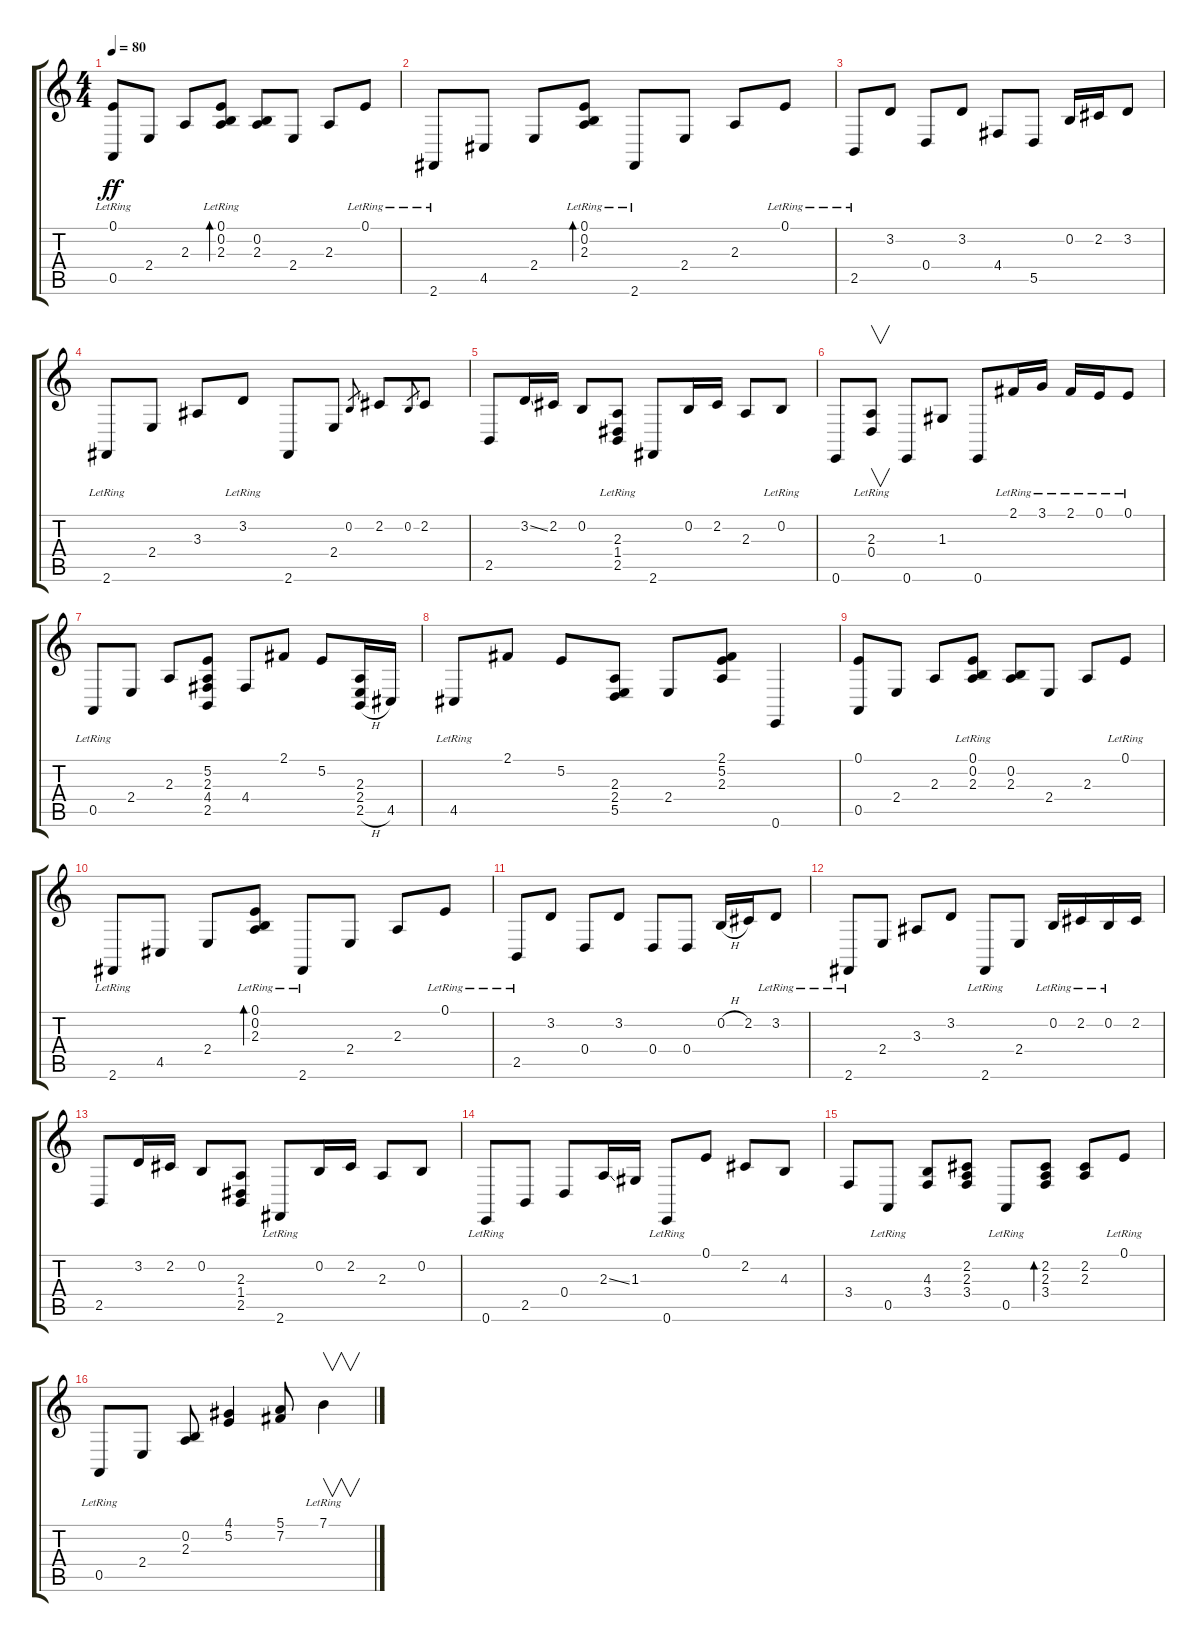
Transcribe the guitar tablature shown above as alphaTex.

\track "" {instrument stringensemble1}
\staff {score tabs}
\tuning (E4 B3 G3 D3 A2 E2) {hide}
\ts (4 4)
\tempo 80
\clef g2
\ks c
(0.1{lr} 0.5{lr}).8{dy ff instrument stringensemble1} 2.4.8 2.3.8 (0.1{lr} 0.2{lr} 2.3{lr}).8{bd 120} (0.2 2.3).8 2.4.8 2.3.8 0.1{lr}.8 |
2.6{lr}.8 4.5.8 2.4.8 (0.1{lr} 0.2 2.3{lr}).8{bd 120} 2.6{lr}.8 2.4.8 2.3.8 0.1{lr}.8 |
2.5{lr}.8 3.2.8 0.4.8 3.2.8 4.4.8 5.5.8 0.2.16 2.2.16 3.2.8 |
2.6{lr}.8 2.4.8 3.3.8 3.2{lr}.8 2.6.8 2.4.8 0.2.8{gr} 2.2.8 0.2.8{gr} 2.2.8 |
2.5.8 3.2{ss}.16 2.2.16 0.2.8 (2.3{lr} 1.4{lr} 2.5{lr}).8 2.6.8 0.2.16 2.2.16 2.3.8 0.2{lr}.8 |
0.6.8 (2.3{lr} 0.4{lr}).8{v} 0.6.8 1.3.8 0.6.8 2.1{lr}.16 3.1{lr}.16 2.1{lr}.16 0.1{lr}.16 0.1{lr}.8 |
0.5{lr}.8 2.4.8 2.3.8 (5.2 2.3 4.4 2.5).8 4.4.8 2.1.8 5.2.8 (2.3 2.4 2.5{h}).16 4.5.16 |
4.5{lr}.8 2.1.8 5.2.8 (2.3 2.4 5.5).8 2.4.8 (2.1 5.2 2.3).8 0.6.4 |
(0.1 0.5).8 2.4.8 2.3.8 (0.1{lr} 0.2{lr} 2.3{lr}).8 (0.2 2.3).8 2.4.8 2.3.8 0.1{lr}.8 |
2.6{lr}.8 4.5.8 2.4.8 (0.1{lr} 0.2 2.3).8{bd 120} 2.6{lr}.8 2.4.8 2.3.8 0.1{lr}.8 |
2.5{lr}.8 3.2.8 0.4.8 3.2.8 0.4.8 0.4.8 0.2{h}.16 2.2.16 3.2{lr}.8 |
2.6{lr}.8 2.4.8 3.3.8 3.2.8 2.6{lr}.8 2.4.8 0.2{lr}.16 2.2{lr}.16 0.2{lr}.16 2.2.16 |
2.5.8 3.2.16 2.2.16 0.2.8 (2.3 1.4 2.5).8 2.6{lr}.8 0.2.16 2.2.16 2.3.8 0.2.8 |
0.6{lr}.8 2.5.8 0.4.8 2.3{ss}.16 1.3.16 0.6{lr}.8 0.1.8 2.2.8 4.3.8 |
3.4.8 0.5{lr}.8 (4.3 3.4).8 (2.2 2.3 3.4).8 0.5{lr}.8 (2.2 2.3 3.4).8{bd 120} (2.2 2.3).8 0.1{lr}.8 |
0.5{lr}.8 2.4.8 (0.2 2.3).8 (4.1 5.2).4 (5.1 7.2).8 7.1{lr}.4{v}
